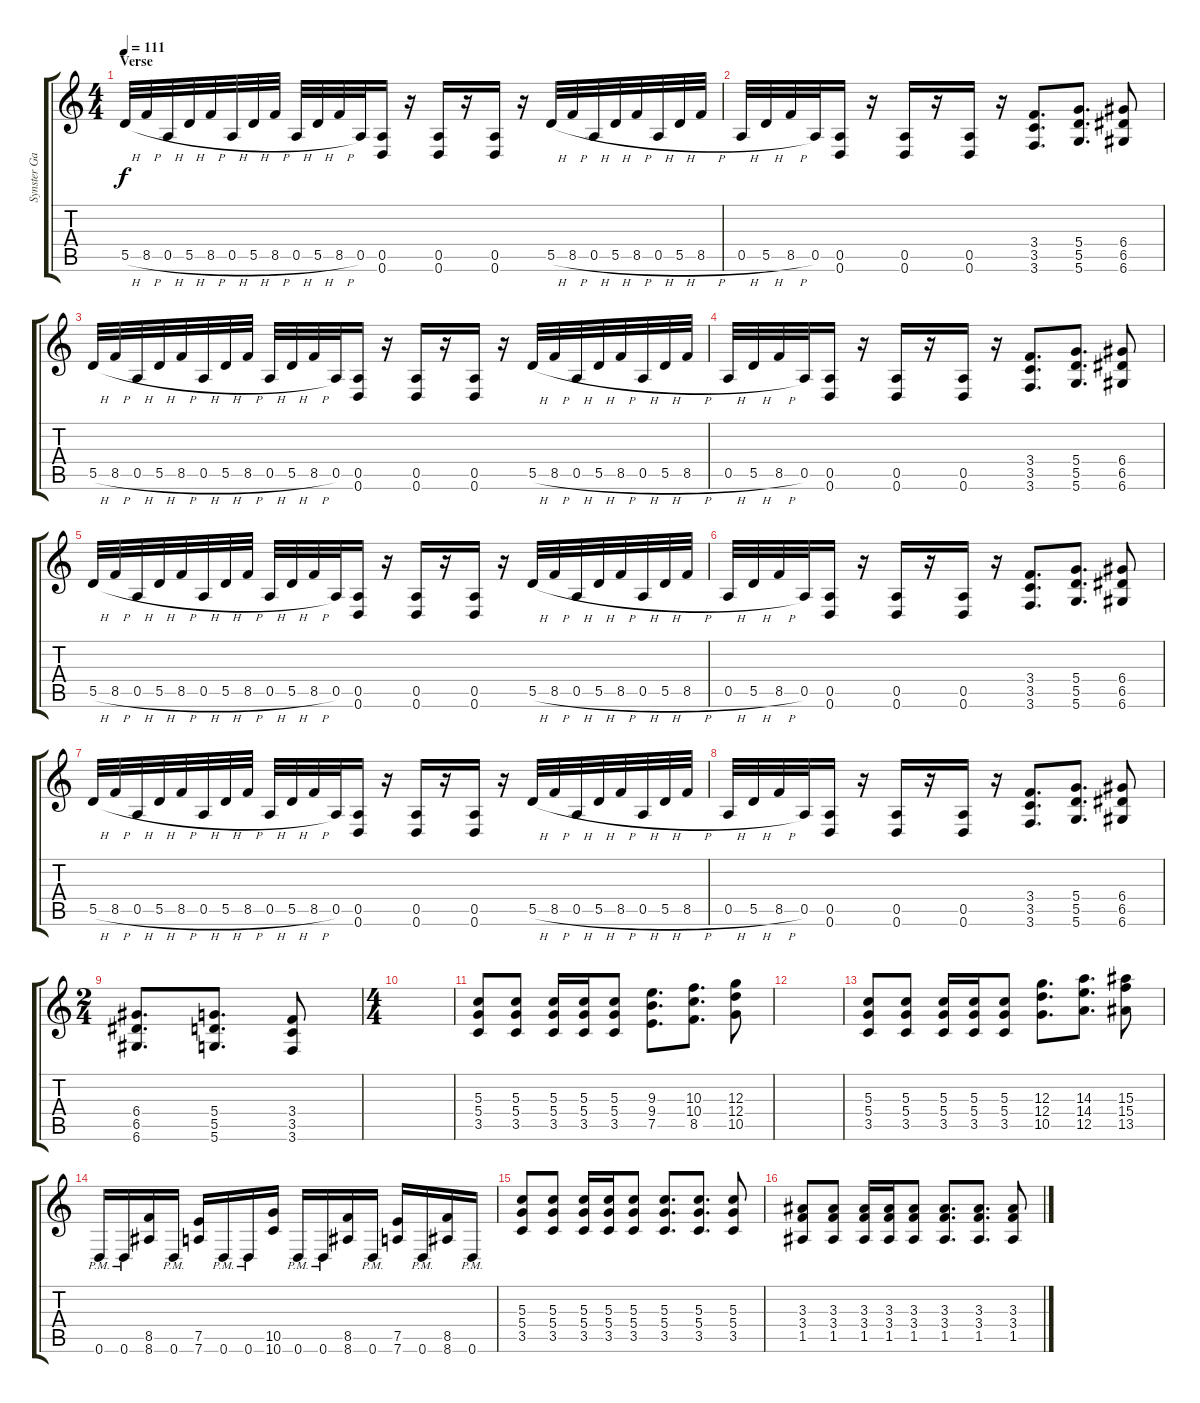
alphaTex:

\track ("Synster Gates" "Synster Ga") {instrument distortionguitar}
\staff {score tabs}
\tuning (E4 B3 G3 D3 A2 D2) {hide}
\ts (4 4)
\section ("" "Verse")
\tempo 111
\clef g2
\ks c
5.5{h}.32{dy f} 8.5{h}.32 0.5{h}.32 5.5{h}.32 8.5{h}.32 0.5{h}.32 5.5{h}.32 8.5{h}.32 0.5{h}.32 5.5{h}.32 8.5{h}.32 0.5.32 (0.5 0.6).16 r.16 (0.5 0.6).16 r.16 (0.5 0.6).16 r.16 5.5{h}.32 8.5{h}.32 0.5{h}.32 5.5{h}.32 8.5{h}.32 0.5{h}.32 5.5{h}.32 8.5{h}.32 |
0.5{h}.32 5.5{h}.32 8.5{h}.32 0.5.32 (0.5 0.6).16 r.16 (0.5 0.6).16 r.16 (0.5 0.6).16 r.16 (3.4 3.5 3.6).8{d} (5.4 5.5 5.6).8{d} (6.4 6.5 6.6).8 |
5.5{h}.32 8.5{h}.32 0.5{h}.32 5.5{h}.32 8.5{h}.32 0.5{h}.32 5.5{h}.32 8.5{h}.32 0.5{h}.32 5.5{h}.32 8.5{h}.32 0.5.32 (0.5 0.6).16 r.16 (0.5 0.6).16 r.16 (0.5 0.6).16 r.16 5.5{h}.32 8.5{h}.32 0.5{h}.32 5.5{h}.32 8.5{h}.32 0.5{h}.32 5.5{h}.32 8.5{h}.32 |
0.5{h}.32 5.5{h}.32 8.5{h}.32 0.5.32 (0.5 0.6).16 r.16 (0.5 0.6).16 r.16 (0.5 0.6).16 r.16 (3.4 3.5 3.6).8{d} (5.4 5.5 5.6).8{d} (6.4 6.5 6.6).8 |
5.5{h}.32 8.5{h}.32 0.5{h}.32 5.5{h}.32 8.5{h}.32 0.5{h}.32 5.5{h}.32 8.5{h}.32 0.5{h}.32 5.5{h}.32 8.5{h}.32 0.5.32 (0.5 0.6).16 r.16 (0.5 0.6).16 r.16 (0.5 0.6).16 r.16 5.5{h}.32 8.5{h}.32 0.5{h}.32 5.5{h}.32 8.5{h}.32 0.5{h}.32 5.5{h}.32 8.5{h}.32 |
0.5{h}.32 5.5{h}.32 8.5{h}.32 0.5.32 (0.5 0.6).16 r.16 (0.5 0.6).16 r.16 (0.5 0.6).16 r.16 (3.4 3.5 3.6).8{d} (5.4 5.5 5.6).8{d} (6.4 6.5 6.6).8 |
5.5{h}.32 8.5{h}.32 0.5{h}.32 5.5{h}.32 8.5{h}.32 0.5{h}.32 5.5{h}.32 8.5{h}.32 0.5{h}.32 5.5{h}.32 8.5{h}.32 0.5.32 (0.5 0.6).16 r.16 (0.5 0.6).16 r.16 (0.5 0.6).16 r.16 5.5{h}.32 8.5{h}.32 0.5{h}.32 5.5{h}.32 8.5{h}.32 0.5{h}.32 5.5{h}.32 8.5{h}.32 |
0.5{h}.32 5.5{h}.32 8.5{h}.32 0.5.32 (0.5 0.6).16 r.16 (0.5 0.6).16 r.16 (0.5 0.6).16 r.16 (3.4 3.5 3.6).8{d} (5.4 5.5 5.6).8{d} (6.4 6.5 6.6).8 |
\ts (2 4)
(6.4 6.5 6.6).8{d} (5.4 5.5 5.6).8{d} (3.4 3.5 3.6).8 |
\ts (4 4)
|
(5.3 5.4 3.5).8 (5.3 5.4 3.5).8 (5.3 5.4 3.5).16 (5.3 5.4 3.5).16 (5.3 5.4 3.5).8 (9.3 9.4 7.5).8{d} (10.3 10.4 8.5).8{d} (12.3 12.4 10.5).8 |
|
(5.3 5.4 3.5).8 (5.3 5.4 3.5).8 (5.3 5.4 3.5).16 (5.3 5.4 3.5).16 (5.3 5.4 3.5).8 (12.3 12.4 10.5).8{d} (14.3 14.4 12.5).8{d} (15.3 15.4 13.5).8 |
0.6{pm}.16 0.6{pm}.16 (8.5 8.6).16 0.6{pm}.16 (7.5 7.6).16 0.6{pm}.16 0.6{pm}.16 (10.5 10.6).16 0.6{pm}.16 0.6{pm}.16 (8.5 8.6).16 0.6{pm}.16 (7.5 7.6).16 0.6{pm}.16 (8.5 8.6).16 0.6{pm}.16 |
(5.3 5.4 3.5).8 (5.3 5.4 3.5).8 (5.3 5.4 3.5).16 (5.3 5.4 3.5).16 (5.3 5.4 3.5).8 (5.3 5.4 3.5).8{d} (5.3 5.4 3.5).8{d} (5.3 5.4 3.5).8 |
(3.3 3.4 1.5).8 (3.3 3.4 1.5).8 (3.3 3.4 1.5).16 (3.3 3.4 1.5).16 (3.3 3.4 1.5).8 (3.3 3.4 1.5).8{d} (3.3 3.4 1.5).8{d} (3.3 3.4 1.5).8
